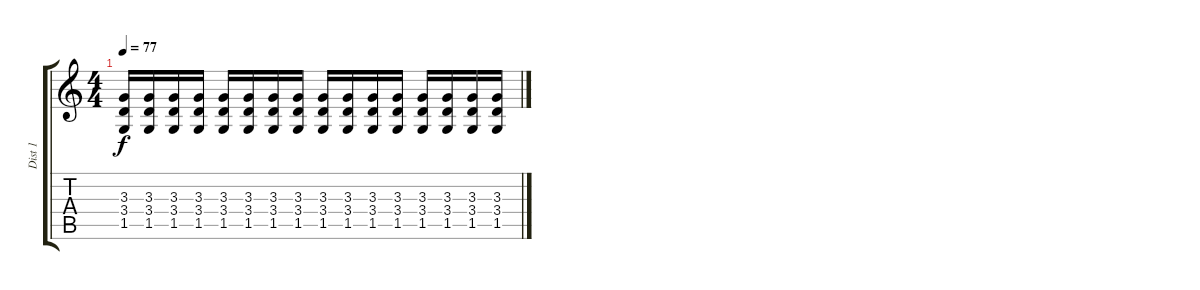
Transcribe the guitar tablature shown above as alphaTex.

\track ("Dist 1" "Dist 1") {instrument distortionguitar}
\staff {score tabs}
\tuning (Db4 Ab3 E3 B2 Gb2 B1) {hide}
\ts (4 4)
\tempo 77
\clef g2
\ks c
(3.3 3.4 1.5).16{dy f} (3.3 3.4 1.5).16 (3.3 3.4 1.5).16 (3.3 3.4 1.5).16 (3.3 3.4 1.5).16 (3.3 3.4 1.5).16 (3.3 3.4 1.5).16 (3.3 3.4 1.5).16 (3.3 3.4 1.5).16 (3.3 3.4 1.5).16 (3.3 3.4 1.5).16 (3.3 3.4 1.5).16 (3.3 3.4 1.5).16 (3.3 3.4 1.5).16 (3.3 3.4 1.5).16 (3.3 3.4 1.5).16
